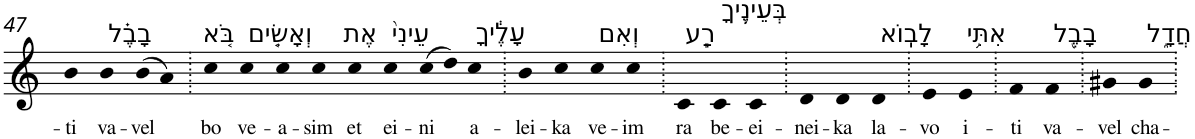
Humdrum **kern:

**kern	**text
*part1	*part1
*staff1	*staff1
*I"Piano	*
*I'Pno	*
!!LO:PB:g=z
*clefG2	*
*k[]	*
=47	=47
!	!LO:LY:b
4b	-ti
!LO:TX:a:t=בָבֶ֗ל	!
!	!LO:LY:b
4b	va-
!	!LO:LY:b
(>8b	-vel
8a)	.
=48.	=48.
!LO:TX:a:t=בֹּ֚א	!
!	!LO:LY:b
4cc	bo
!LO:TX:a:t=וְאָשִׂ֤ים	!
!	!LO:LY:b
4cc	ve-
!	!LO:LY:b
4cc	-a-
!	!LO:LY:b
4cc	-sim
!LO:TX:a:t=אֶת	!
!	!LO:LY:b
4cc	et
!LO:TX:a:t=עֵינִי֙	!
!	!LO:LY:b
4cc	ei-
!	!LO:LY:b
(>8cc	-ni
8dd)	.
!LO:TX:a:t=עָלֶ֔יךָ	!
!	!LO:LY:b
4cc	a-
=49.	=49.
!	!LO:LY:b
4b	-lei-
!	!LO:LY:b
4cc	-ka
!LO:TX:a:t=וְאִם	!
!	!LO:LY:b
4cc	ve-
!	!LO:LY:b
4cc	-im
=50.	=50.
!LO:TX:a:t=רַ֧ע	!
!	!LO:LY:b
4c	ra
!LO:TX:a:t=בְּעֵינֶ֛יךָ	!
!	!LO:LY:b
4c	be-
!	!LO:LY:b
4c	-ei-
=51.	=51.
!	!LO:LY:b
4d	-nei-
!	!LO:LY:b
4d	-ka
!LO:TX:a:t=לָבֽוֹא	!
!	!LO:LY:b
4d	la-
=52.	=52.
!	!LO:LY:b
4e	-vo
!LO:TX:a:t=אִתִּ֥י	!
!	!LO:LY:b
4e	i-
=53.	=53.
!	!LO:LY:b
4f	-ti
!LO:TX:a:t=בָבֶ֖ל	!
!	!LO:LY:b
4f	va-
=54.	=54.
!	!LO:LY:b
4g#X	-vel
!LO:TX:a:t=חֲדָ֑ל	!
!	!LO:LY:b
4g#	cha-
=.	=.
*-	*-
